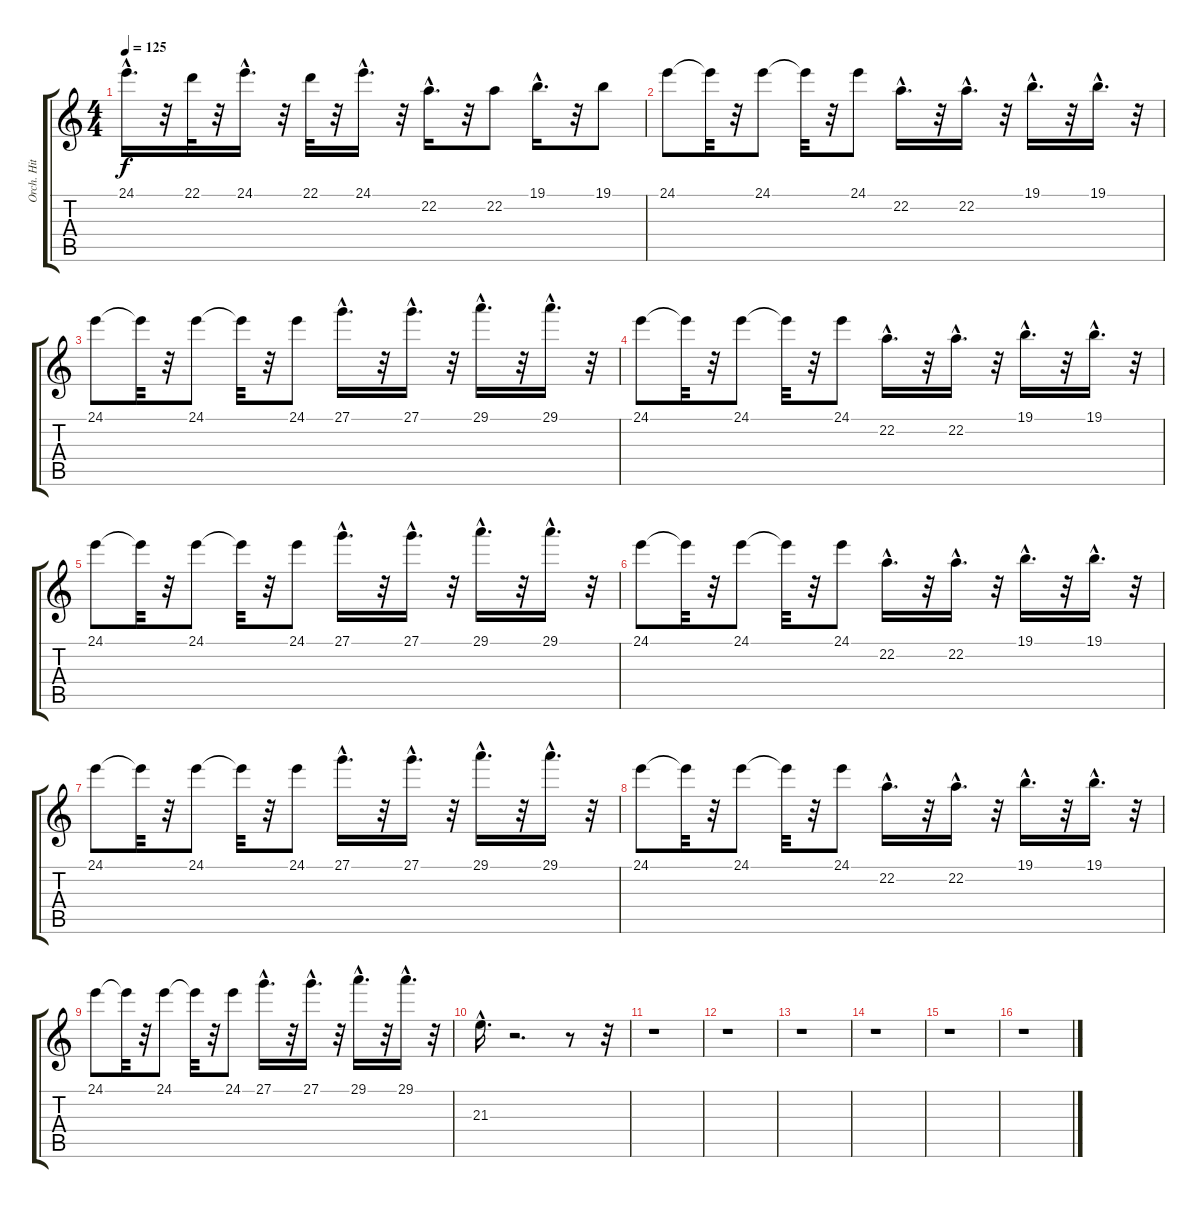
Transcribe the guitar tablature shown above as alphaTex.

\track ("Orch. Hit" "Orch. Hit") {instrument orchestrahit}
\staff {score tabs}
\tuning (E4 B3 G3 D3 A2 E2) {hide}
\ts (4 4)
\tempo 125
\clef g2
\ks c
24.1{hac}.16{d dy f} r.32 22.1.32 r.32 24.1{hac}.16{d} r.32 22.1.32 r.32 24.1{hac}.16{d} r.32 22.2{hac}.16{d} r.32 22.2.8 19.1{hac}.16{d} r.32 19.1.8 |
24.1.8 24.1{t}.32 r.32 24.1.8 24.1{t}.32 r.32 24.1.8 22.2{hac}.16{d} r.32 22.2{hac}.16{d} r.32 19.1{hac}.16{d} r.32 19.1{hac}.16{d} r.32 |
24.1.8 24.1{t}.32 r.32 24.1.8 24.1{t}.32 r.32 24.1.8 27.1{hac}.16{d} r.32 27.1{hac}.16{d} r.32 29.1{hac}.16{d} r.32 29.1{hac}.16{d} r.32 |
24.1.8 24.1{t}.32 r.32 24.1.8 24.1{t}.32 r.32 24.1.8 22.2{hac}.16{d} r.32 22.2{hac}.16{d} r.32 19.1{hac}.16{d} r.32 19.1{hac}.16{d} r.32 |
24.1.8 24.1{t}.32 r.32 24.1.8 24.1{t}.32 r.32 24.1.8 27.1{hac}.16{d} r.32 27.1{hac}.16{d} r.32 29.1{hac}.16{d} r.32 29.1{hac}.16{d} r.32 |
24.1.8 24.1{t}.32 r.32 24.1.8 24.1{t}.32 r.32 24.1.8 22.2{hac}.16{d} r.32 22.2{hac}.16{d} r.32 19.1{hac}.16{d} r.32 19.1{hac}.16{d} r.32 |
24.1.8 24.1{t}.32 r.32 24.1.8 24.1{t}.32 r.32 24.1.8 27.1{hac}.16{d} r.32 27.1{hac}.16{d} r.32 29.1{hac}.16{d} r.32 29.1{hac}.16{d} r.32 |
24.1.8 24.1{t}.32 r.32 24.1.8 24.1{t}.32 r.32 24.1.8 22.2{hac}.16{d} r.32 22.2{hac}.16{d} r.32 19.1{hac}.16{d} r.32 19.1{hac}.16{d} r.32 |
24.1.8 24.1{t}.32 r.32 24.1.8 24.1{t}.32 r.32 24.1.8 27.1{hac}.16{d} r.32 27.1{hac}.16{d} r.32 29.1{hac}.16{d} r.32 29.1{hac}.16{d} r.32 |
21.3{hac}.16{d} r.2{d} r.8 r.32 |
r.1 |
r.1 |
r.1 |
r.1 |
r.1 |
r.1
